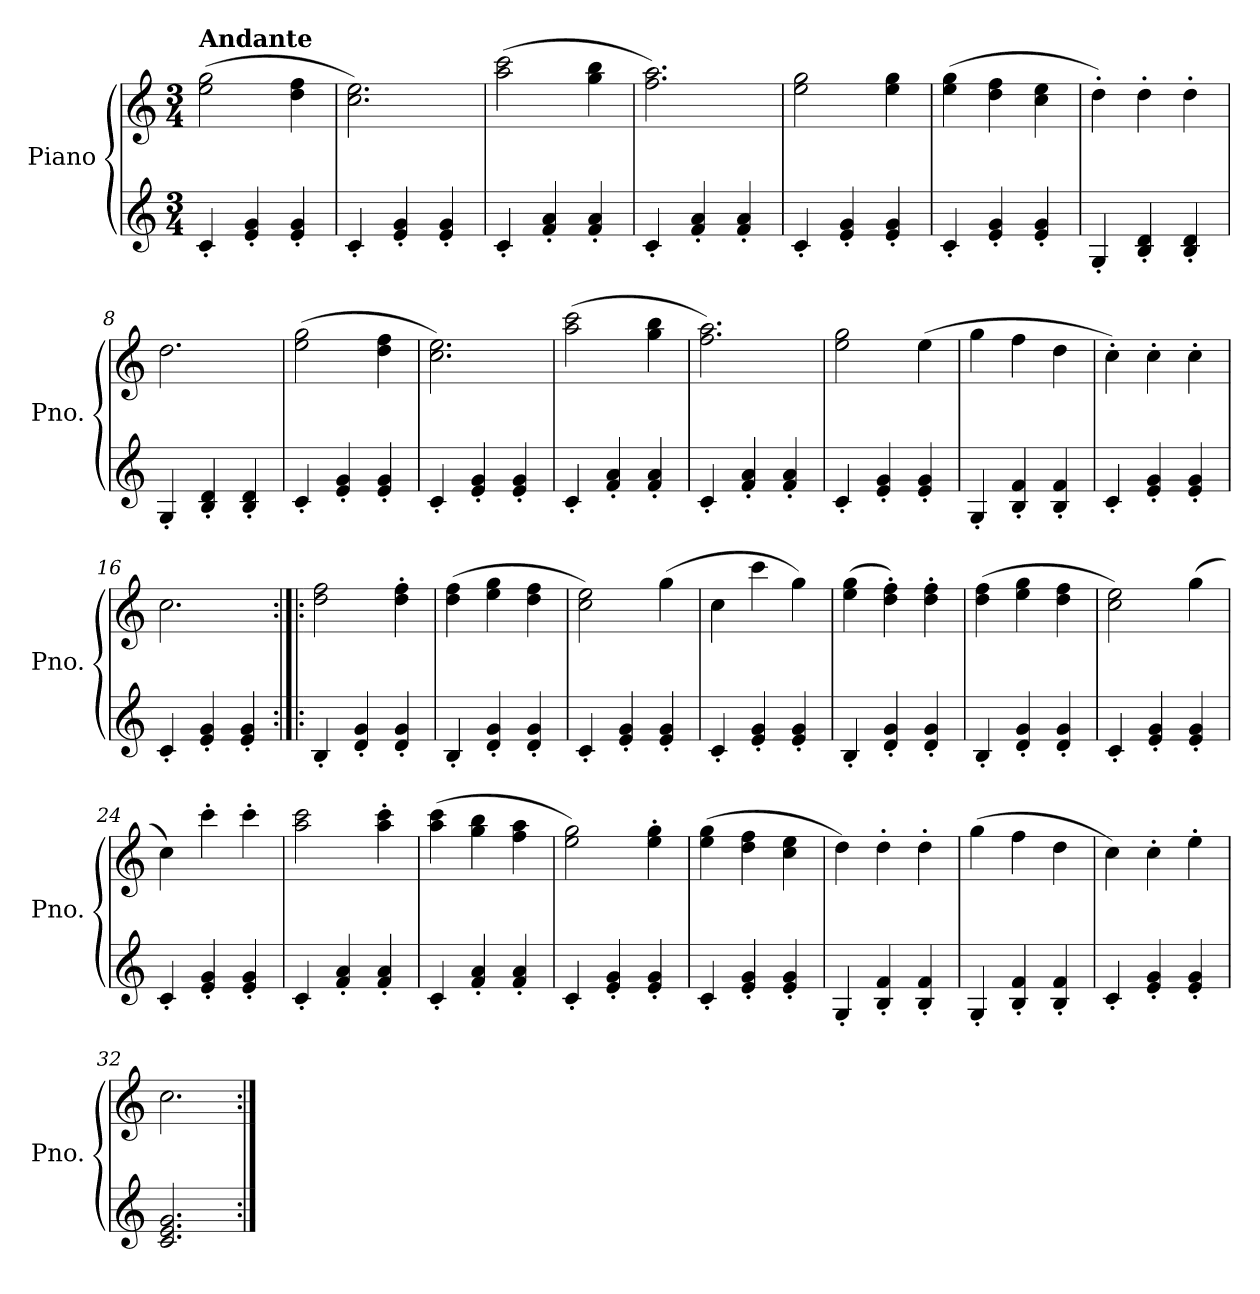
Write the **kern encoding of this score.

**kern	**kern
*part1	*part1
*staff2	*staff1
*I"Piano	*
*I'Pno.	*
*clefG2	*clefG2
*k[]	*k[]
*M3/4	*M3/4
=1	=1
!	!LO:TX:a:B:t=Andante
4c'/	(2ee\ 2gg\
4e/' 4g/'	.
4e/' 4g/'	4dd\ 4ff\
=2	=2
4c'/	2.cc\ 2.ee\)
4e/' 4g/'	.
4e/' 4g/'	.
=3	=3
4c'/	(2aa\ 2ccc\
4f/' 4a/'	.
4f/' 4a/'	4gg\ 4bb\
=4	=4
4c'/	2.ff\ 2.aa\)
4f/' 4a/'	.
4f/' 4a/'	.
=5	=5
4c'/	2ee\ 2gg\
4e/' 4g/'	.
4e/' 4g/'	4ee\ 4gg\
=6	=6
4c'/	(4ee\ 4gg\
4e/' 4g/'	4dd\ 4ff\
4e/' 4g/'	4cc\ 4ee\
=7	=7
4G'/	4dd'\)
4B/' 4d/'	4dd'\
4B/' 4d/'	4dd'\
=8	=8
4G'/	2.dd\
4B/' 4d/'	.
4B/' 4d/'	.
=9	=9
4c'/	(2ee\ 2gg\
4e/' 4g/'	.
4e/' 4g/'	4dd\ 4ff\
=10	=10
4c'/	2.cc\ 2.ee\)
4e/' 4g/'	.
4e/' 4g/'	.
!!LO:LB:g=z
=11	=11
4c'/	(2aa\ 2ccc\
4f/' 4a/'	.
4f/' 4a/'	4gg\ 4bb\
=12	=12
4c'/	2.ff\ 2.aa\)
4f/' 4a/'	.
4f/' 4a/'	.
=13	=13
4c'/	2ee\ 2gg\
4e/' 4g/'	.
4e/' 4g/'	(4ee\
=14	=14
4G'/	4gg\
4B/' 4f/'	4ff\
4B/' 4f/'	4dd\
=15	=15
4c'/	4cc'\)
4e/' 4g/'	4cc'\
4e/' 4g/'	4cc'\
=16	=16
4c'/	2.cc\
4e/' 4g/'	.
4e/' 4g/'	.
=17:|!|:	=17:|!|:
4B'/	2dd\ 2ff\
4d/' 4g/'	.
4d/' 4g/'	4dd\' 4ff\'
=18	=18
4B'/	(4dd\ 4ff\
4d/' 4g/'	4ee\ 4gg\
4d/' 4g/'	4dd\ 4ff\
=19	=19
4c'/	2cc\ 2ee\)
4e/' 4g/'	.
4e/' 4g/'	(4gg\
=20	=20
4c'/	4cc\
4e/' 4g/'	4ccc\
4e/' 4g/'	4gg\)
!!LO:LB:g=z
=21	=21
4B'/	(4ee\ 4gg\
4d/' 4g/'	4dd\' 4ff\')
4d/' 4g/'	4dd\' 4ff\'
=22	=22
4B'/	(4dd\ 4ff\
4d/' 4g/'	4ee\ 4gg\
4d/' 4g/'	4dd\ 4ff\
=23	=23
4c'/	2cc\ 2ee\)
4e/' 4g/'	.
4e/' 4g/'	(4gg\
=24	=24
4c'/	4cc\)
4e/' 4g/'	4ccc'\
4e/' 4g/'	4ccc'\
=25	=25
4c'/	2aa\ 2ccc\
4f/' 4a/'	.
4f/' 4a/'	4aa\' 4ccc\'
=26	=26
4c'/	(4aa\ 4ccc\
4f/' 4a/'	4gg\ 4bb\
4f/' 4a/'	4ff\ 4aa\
=27	=27
4c'/	2ee\ 2gg\)
4e/' 4g/'	.
4e/' 4g/'	4ee\' 4gg\'
=28	=28
4c'/	(4ee\ 4gg\
4e/' 4g/'	4dd\ 4ff\
4e/' 4g/'	4cc\ 4ee\
=29	=29
4G'/	4dd\)
4B/' 4f/'	4dd'\
4B/' 4f/'	4dd'\
=30	=30
4G'/	(4gg\
4B/' 4f/'	4ff\
4B/' 4f/'	4dd\
!!LO:LB:g=z
=31	=31
4c'/	4cc\)
4e/' 4g/'	4cc'\
4e/' 4g/'	4ee'\
=32	=32
2.c/ 2.e/ 2.g/	2.cc\
=:|!	=:|!
*-	*-
